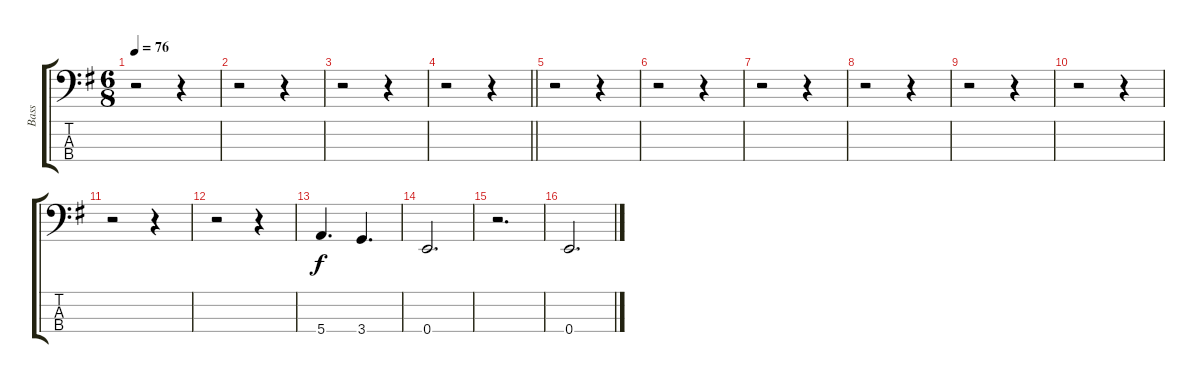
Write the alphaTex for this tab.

\track ("Bass" "Bass") {instrument electricbassfinger}
\staff {score tabs}
\tuning (G2 D2 A1 E1) {hide}
\ts (6 8)
\tempo 76
\clef f4
\ks g
r.2{dy f instrument electricbassfinger} r.4 |
r.2 r.4 |
r.2 r.4 |
\barLineRight lightlight
r.2 r.4 |
r.2 r.4 |
r.2 r.4 |
r.2 r.4 |
r.2 r.4 |
r.2 r.4 |
r.2 r.4 |
r.2 r.4 |
r.2 r.4 |
5.4.4{d} 3.4.4{d} |
0.4.2{d} |
r.2{d} |
0.4.2{d}
